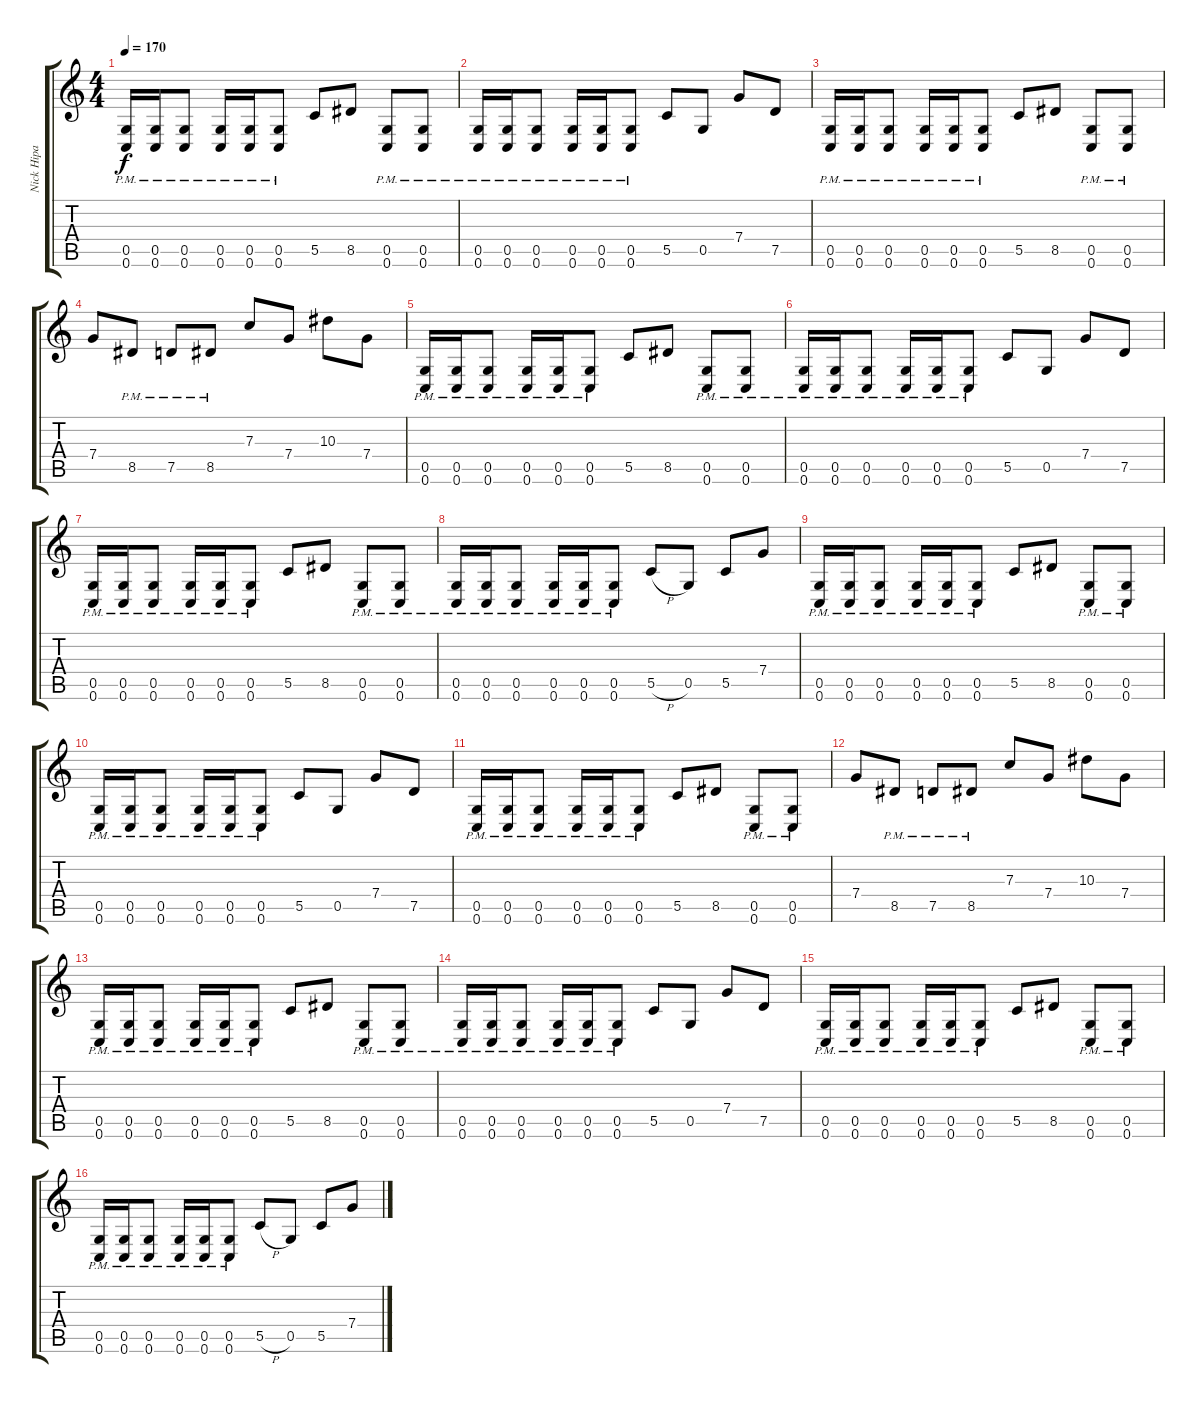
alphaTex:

\track ("Nick Hipa" "Nick Hipa") {instrument distortionguitar}
\staff {score tabs}
\tuning (D4 A3 F3 C3 G2 C2) {hide}
\ts (4 4)
\tempo 172
\tempo 170
\clef g2
\ks c
(0.5{pm} 0.6{pm}).16{dy f} (0.5{pm} 0.6{pm}).16 (0.5{pm} 0.6{pm}).8 (0.5{pm} 0.6{pm}).16 (0.5{pm} 0.6{pm}).16 (0.5{pm} 0.6{pm}).8 5.5.8 8.5.8 (0.5{pm} 0.6{pm}).8 (0.5{pm} 0.6{pm}).8 |
(0.5{pm} 0.6{pm}).16 (0.5{pm} 0.6{pm}).16 (0.5{pm} 0.6{pm}).8 (0.5{pm} 0.6{pm}).16 (0.5{pm} 0.6{pm}).16 (0.5{pm} 0.6{pm}).8 5.5.8 0.5.8 7.4.8 7.5.8 |
(0.5{pm} 0.6{pm}).16 (0.5{pm} 0.6{pm}).16 (0.5{pm} 0.6{pm}).8 (0.5{pm} 0.6{pm}).16 (0.5{pm} 0.6{pm}).16 (0.5{pm} 0.6{pm}).8 5.5.8 8.5.8 (0.5{pm} 0.6{pm}).8 (0.5{pm} 0.6{pm}).8 |
7.4.8 8.5{pm}.8 7.5{pm}.8 8.5{pm}.8 7.3.8 7.4.8 10.3.8 7.4.8 |
(0.5{pm} 0.6{pm}).16 (0.5{pm} 0.6{pm}).16 (0.5{pm} 0.6{pm}).8 (0.5{pm} 0.6{pm}).16 (0.5{pm} 0.6{pm}).16 (0.5{pm} 0.6{pm}).8 5.5.8 8.5.8 (0.5{pm} 0.6{pm}).8 (0.5{pm} 0.6{pm}).8 |
(0.5{pm} 0.6{pm}).16 (0.5{pm} 0.6{pm}).16 (0.5{pm} 0.6{pm}).8 (0.5{pm} 0.6{pm}).16 (0.5{pm} 0.6{pm}).16 (0.5{pm} 0.6{pm}).8 5.5.8 0.5.8 7.4.8 7.5.8 |
(0.5{pm} 0.6{pm}).16 (0.5{pm} 0.6{pm}).16 (0.5{pm} 0.6{pm}).8 (0.5{pm} 0.6{pm}).16 (0.5{pm} 0.6{pm}).16 (0.5{pm} 0.6{pm}).8 5.5.8 8.5.8 (0.5{pm} 0.6{pm}).8 (0.5{pm} 0.6{pm}).8 |
(0.5{pm} 0.6{pm}).16 (0.5{pm} 0.6{pm}).16 (0.5{pm} 0.6{pm}).8 (0.5{pm} 0.6{pm}).16 (0.5{pm} 0.6{pm}).16 (0.5{pm} 0.6{pm}).8 5.5{h}.8 0.5.8 5.5.8 7.4.8 |
(0.5{pm} 0.6{pm}).16 (0.5{pm} 0.6{pm}).16 (0.5{pm} 0.6{pm}).8 (0.5{pm} 0.6{pm}).16 (0.5{pm} 0.6{pm}).16 (0.5{pm} 0.6{pm}).8 5.5.8 8.5.8 (0.5{pm} 0.6{pm}).8 (0.5{pm} 0.6{pm}).8 |
(0.5{pm} 0.6{pm}).16 (0.5{pm} 0.6{pm}).16 (0.5{pm} 0.6{pm}).8 (0.5{pm} 0.6{pm}).16 (0.5{pm} 0.6{pm}).16 (0.5{pm} 0.6{pm}).8 5.5.8 0.5.8 7.4.8 7.5.8 |
(0.5{pm} 0.6{pm}).16 (0.5{pm} 0.6{pm}).16 (0.5{pm} 0.6{pm}).8 (0.5{pm} 0.6{pm}).16 (0.5{pm} 0.6{pm}).16 (0.5{pm} 0.6{pm}).8 5.5.8 8.5.8 (0.5{pm} 0.6{pm}).8 (0.5{pm} 0.6{pm}).8 |
7.4.8 8.5{pm}.8 7.5{pm}.8 8.5{pm}.8 7.3.8 7.4.8 10.3.8 7.4.8 |
(0.5{pm} 0.6{pm}).16 (0.5{pm} 0.6{pm}).16 (0.5{pm} 0.6{pm}).8 (0.5{pm} 0.6{pm}).16 (0.5{pm} 0.6{pm}).16 (0.5{pm} 0.6{pm}).8 5.5.8 8.5.8 (0.5{pm} 0.6{pm}).8 (0.5{pm} 0.6{pm}).8 |
(0.5{pm} 0.6{pm}).16 (0.5{pm} 0.6{pm}).16 (0.5{pm} 0.6{pm}).8 (0.5{pm} 0.6{pm}).16 (0.5{pm} 0.6{pm}).16 (0.5{pm} 0.6{pm}).8 5.5.8 0.5.8 7.4.8 7.5.8 |
(0.5{pm} 0.6{pm}).16 (0.5{pm} 0.6{pm}).16 (0.5{pm} 0.6{pm}).8 (0.5{pm} 0.6{pm}).16 (0.5{pm} 0.6{pm}).16 (0.5{pm} 0.6{pm}).8 5.5.8 8.5.8 (0.5{pm} 0.6{pm}).8 (0.5{pm} 0.6{pm}).8 |
(0.5{pm} 0.6{pm}).16 (0.5{pm} 0.6{pm}).16 (0.5{pm} 0.6{pm}).8 (0.5{pm} 0.6{pm}).16 (0.5{pm} 0.6{pm}).16 (0.5{pm} 0.6{pm}).8 5.5{h}.8 0.5.8 5.5.8 7.4.8
